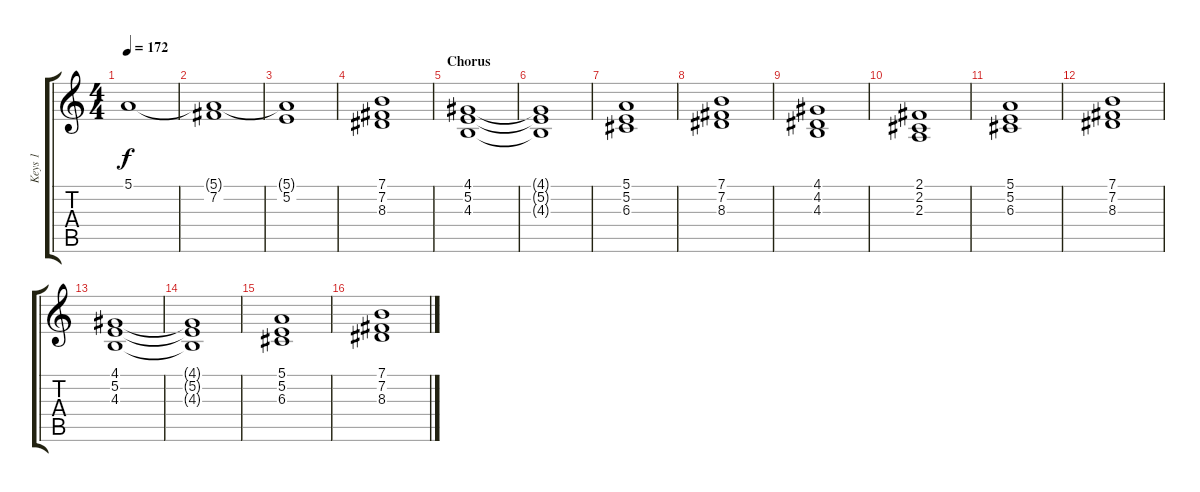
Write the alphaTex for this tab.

\track ("Keys 1" "Keys 1") {instrument pad7halo}
\staff {score tabs}
\tuning (E4 B3 G3 D3 A2 E2) {hide}
\ts (4 4)
\tempo 172
\clef g2
\ks c
5.1.1{dy f} |
(5.1{t} 7.2).1 |
(5.1{t} 5.2).1 |
(7.1 7.2 8.3).1 |
\section ("" "Chorus ")
(4.1 5.2 4.3).1{volume 9 instrument pad7halo} |
(4.1{t} 5.2{t} 4.3{t}).1 |
(5.1 5.2 6.3).1 |
(7.1 7.2 8.3).1 |
(4.1 4.2 4.3).1 |
(2.1 2.2 2.3).1 |
(5.1 5.2 6.3).1 |
(7.1 7.2 8.3).1 |
(4.1 5.2 4.3).1{volume 9 instrument pad7halo} |
(4.1{t} 5.2{t} 4.3{t}).1 |
(5.1 5.2 6.3).1 |
(7.1 7.2 8.3).1
